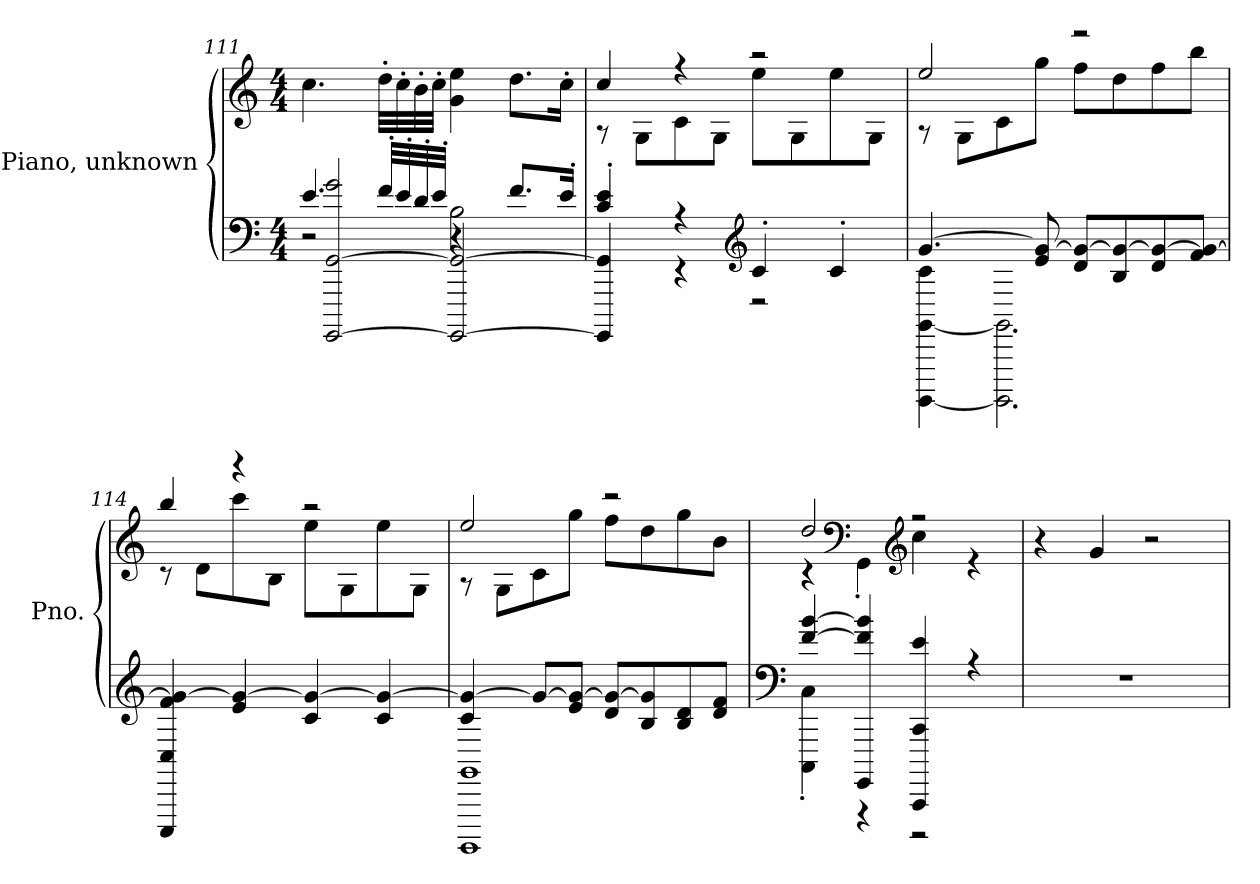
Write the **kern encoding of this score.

**kern	**kern
*part1	*part1
*staff2	*staff1
*I"Piano, unknown	*
*I'Pno.	*
*clefF4	*clefG2
*k[]	*k[]
*M4/4	*M4/4
=111	=111
*^	*
*	*^	*
4.e/	2r	[2GGGG/ [2GG/ 2g/	4.cc\
32f'/LLL	.	.	32dd'\LLL
32e'/	.	.	32cc'\
32d'/	.	.	32b'\
32e'/JJJ	.	.	32cc'\JJJ
4r	2B\	2GGGG/_ 2GG/_	4g\ 4ee\
8.f/L	.	.	8.dd\L
16e'/Jk	.	.	16cc'\Jk
*	*v	*v	*
=112	=112	=112
*	*	*^
4c/' 4e/'	4GGGG/] 4GG/]	4cc/	8r
.	.	.	8G\L
4r	4r	4r	8c\
.	.	.	8G\J
*clefG2	*	*	*
4c'/	2r	2r	8ee\L
.	.	.	8G\
4c'/	.	.	8ee\
.	.	.	8G\J
=113	=113	=113	=113
[4.g/	[4GGGG\ [4GG\ 4c\	2ee/	8r
.	.	.	8G\L
.	2.GGGG\] 2.GG\]	.	8c\
8e/ 8g/_	.	.	8gg\J
8d/ 8g/_L	.	2r	8ff\L
8B/ 8g/_	.	.	8dd\
8d/ 8g/_	.	.	8ff\
8f/ 8g/_J	.	.	8bb\J
*v	*v	*	*
!!LO:LB:g=z	!!
=114	=114	=114
4CCC/ 4C/ 4f/ 4g/_	4bb/	8r
.	.	8d\L
4e/ 4g/_	4r	8ccc\
.	.	8B\J
4c/ 4g/_	2r	8ee\L
.	.	8G\
4c/ 4g/_	.	8ee\
.	.	8G\J
=115	=115	=115
*^	*	*
4c/ 4g/_	1GGGG 1GG	2ee/	8r
.	.	.	8G\L
8g/L_	.	.	8c\
8e/ 8g/_J	.	.	8gg\J
8d/ 8g/_L	.	2r	8ff\L
8B/ 8g/]	.	.	8dd\
8B/ 8d/	.	.	8gg\
8d/ 8f/J	.	.	8b\J
=116	=116	=116	=116
*clefF4	*	*	*
[4f/ [4b/	4CCC\' 4C\'	2dd/	4r
*	*	*clefF4	*
4GGGG/ 4f/] 4b/]	4r	.	4GG'\
*	*	*clefG2	*
4CCCC/ 4CC/ 4e/	2r	2r	4cc\
4r	.	.	4r
*v	*v	*	*
*	*v	*v
=117	=117
1r	4r
.	4g/
.	2r
=	=
*-	*-
